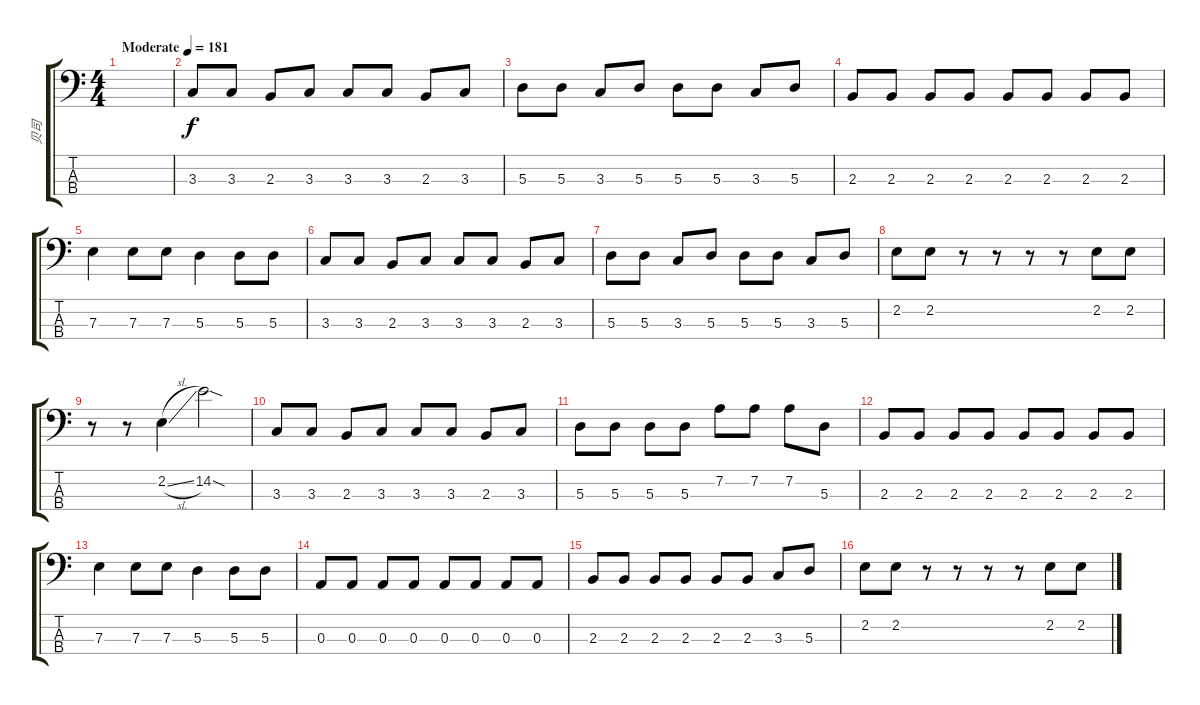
\track ("贝司" "贝司") {instrument electricbassfinger}
\staff {score tabs}
\tuning (G2 D2 A1 E1) {hide}
\ts (4 4)
\tempo (181 "Moderate")
\clef f4
\ks c
|
3.3.8 3.3.8 2.3.8 3.3.8 3.3.8 3.3.8 2.3.8 3.3.8 |
5.3.8 5.3.8 3.3.8 5.3.8 5.3.8 5.3.8 3.3.8 5.3.8 |
2.3.8 2.3.8 2.3.8 2.3.8 2.3.8 2.3.8 2.3.8 2.3.8 |
7.3.4 7.3.8 7.3.8 5.3.4 5.3.8 5.3.8 |
3.3.8 3.3.8 2.3.8 3.3.8 3.3.8 3.3.8 2.3.8 3.3.8 |
5.3.8 5.3.8 3.3.8 5.3.8 5.3.8 5.3.8 3.3.8 5.3.8 |
2.2.8 2.2.8 r.8 r.8 r.8 r.8 2.2.8 2.2.8 |
r.8 r.8 2.2{sl}.4 14.2{sod}.2 |
3.3.8 3.3.8 2.3.8 3.3.8 3.3.8 3.3.8 2.3.8 3.3.8 |
5.3.8 5.3.8 5.3.8 5.3.8 7.2.8 7.2.8 7.2.8 5.3.8 |
2.3.8 2.3.8 2.3.8 2.3.8 2.3.8 2.3.8 2.3.8 2.3.8 |
7.3.4 7.3.8 7.3.8 5.3.4 5.3.8 5.3.8 |
0.3.8 0.3.8 0.3.8 0.3.8 0.3.8 0.3.8 0.3.8 0.3.8 |
2.3.8 2.3.8 2.3.8 2.3.8 2.3.8 2.3.8 3.3.8 5.3.8 |
2.2.8 2.2.8 r.8 r.8 r.8 r.8 2.2.8 2.2.8
